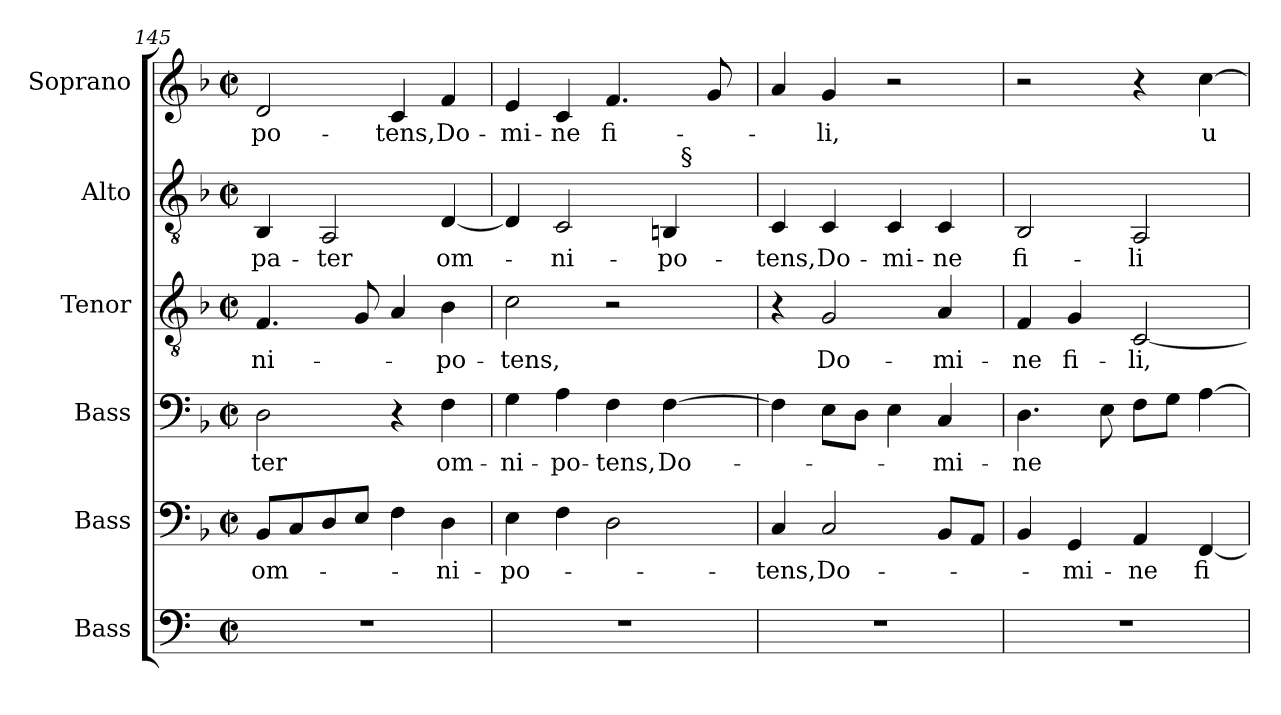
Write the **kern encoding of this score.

**kern	**kern	**text	**kern	**text	**kern	**text	**kern	**text	**kern	**text
*part6	*part5	*part5	*part4	*part4	*part3	*part3	*part2	*part2	*part1	*part1
*staff6	*staff5	*staff5	*staff4	*staff4	*staff3	*staff3	*staff2	*staff2	*staff1	*staff1
*I"Bass	*I"Bass	*	*I"Bass	*	*I"Tenor	*	*I"Alto	*	*I"Soprano	*
*I'B.	*I'B.	*	*I'B.	*	*I'T.	*	*I'A.	*	*I'S.	*
*clefF4	*clefF4	*	*clefF4	*	*clefGv2	*	*clefGv2	*	*clefG2	*
*	*	*	*	*	*ITrd7c12	*	*	*	*	*
*k[]	*k[b-]	*	*k[b-]	*	*k[b-]	*	*k[b-]	*	*k[b-]	*
*C:	*F:	*	*F:	*	*F:	*	*F:	*	*F:	*
*M2/2	*M2/2	*	*M2/2	*	*M2/2	*	*M2/2	*	*M2/2	*
*met(c|)	*met(c|)	*	*met(c|)	*	*met(c|)	*	*met(c|)	*	*met(c|)	*
=145	=145	=145	=145	=145	=145	=145	=145	=145	=145	=145
!	!	!LO:LY:b:color=#000000	!	!	!	!	!	!	!	!
!	!	!	!	!LO:LY:b:color=#000000	!	!	!	!	!	!
!	!	!	!	!	!	!LO:LY:b:color=#000000	!	!	!	!
!	!	!	!	!	!	!	!	!LO:LY:b:color=#000000	!	!
!	!	!	!	!	!	!	!	!	!	!LO:LY:b:color=#000000
1r	8BB-i/L	om-	2Di\	-ter	4.FFi/	-ni-	4BB-i/	pa-	2di/	-po-
.	8Ci/	.	.	.	.	.	.	.	.	.
!	!	!	!	!	!	!	!	!LO:LY:b:color=#000000	!	!
.	8Di/	.	.	.	.	.	2AAi/	-ter	.	.
.	8Ei/J	.	.	.	8GGi/	.	.	.	.	.
!	!	!	!	!	!	!	!	!	!	!LO:LY:b:color=#000000
.	4Fi\	.	4r	.	4AAi/	.	.	.	4ci/	-tens,
!	!	!LO:LY:b:color=#000000	!	!	!	!	!	!	!	!
!	!	!	!	!LO:LY:b:color=#000000	!	!	!	!	!	!
!	!	!	!	!	!	!LO:LY:b:color=#000000	!	!	!	!
!	!	!	!	!	!	!	!	!LO:LY:b:color=#000000	!	!
!	!	!	!	!	!	!	!	!	!	!LO:LY:b:color=#000000
.	4Di\	-ni-	4Fi\	om-	4BB-i\	-po-	[4Di/	om-	4fi/	Do-
=146	=146	=146	=146	=146	=146	=146	=146	=146	=146	=146
!	!	!LO:LY:b:color=#000000	!	!	!	!	!	!	!	!
!	!	!	!	!LO:LY:b:color=#000000	!	!	!	!	!	!
!	!	!	!	!	!	!LO:LY:b:color=#000000	!	!	!	!
!	!	!	!	!	!	!	!	!	!	!LO:LY:b:color=#000000
*	*	*	*	*	*	*	*^	*	*	*
1r	4Ei\	-po-	4Gi\	-ni-	2Ci\	-tens,	4Di/]	2ryy	.	4ei/	-mi-
!	!	!	!	!LO:LY:b:color=#000000	!	!	!	!	!	!	!
!	!	!	!	!	!	!	!	!	!LO:LY:b:color=#000000	!	!
!	!	!	!	!	!	!	!	!	!	!	!LO:LY:b:color=#000000
.	4Fi\	.	4Ai\	-po-	.	.	2Ci/	.	-ni-	4ci/	-ne
!	!	!	!	!LO:LY:b:color=#000000	!	!	!	!	!	!	!
!	!	!	!	!	!	!	!	!	!	!	!LO:LY:b:color=#000000
.	2Di\	.	4Fi\	-tens,	2r	.	.	4ryy	.	4.fi/	fi-
!	!	!	!	!LO:LY:b:color=#000000	!	!	!	!	!	!	!
!	!	!	!	!	!	!	!	!	!LO:LY:b:color=#000000	!	!
.	.	.	[4Fi\	Do-	.	.	4BBi/	32ryy	-po-	.	.
.	.	.	.	.	.	.	.	256ryy	.	.	.
!	!	!	!	!	!	!	!	!LO:TX:a:t=§	!	!	!
.	.	.	.	.	.	.	.	8ryy	.	.	.
.	.	.	.	.	.	.	.	.	.	8gi/	.
.	.	.	.	.	.	.	.	16ryy	.	.	.
.	.	.	.	.	.	.	.	64..ryy	.	.	.
*	*	*	*	*	*	*	*v	*v	*	*	*
=147	=147	=147	=147	=147	=147	=147	=147	=147	=147	=147
*	*	*	*	*	*	*	*^	*	*	*
!	!	!LO:LY:b:color=#000000	!	!	!	!	!	!	!	!	!
*	*	*	*	*	*	*	*v	*v	*	*	*
*	*	*	*	*	*	*	*^	*	*	*
!	!	!	!	!	!	!	!	!	!LO:LY:b:color=#000000	!	!
*	*	*	*	*	*	*	*v	*v	*	*	*
1r	4Ci/	-tens,	4Fi\]	.	4r	.	4Ci/	-tens,	4ai/	.
!	!	!LO:LY:b:color=#000000	!	!	!	!	!	!	!	!
!	!	!	!	!	!	!LO:LY:b:color=#000000	!	!	!	!
!	!	!	!	!	!	!	!	!LO:LY:b:color=#000000	!	!
!	!	!	!	!	!	!	!	!	!	!LO:LY:b:color=#000000
.	2Ci/	Do-	8Ei\L	.	2GGi/	Do-	4Ci/	Do-	4gi/	-li,
.	.	.	8Di\J	.	.	.	.	.	.	.
!	!	!	!	!	!	!	!	!LO:LY:b:color=#000000	!	!
.	.	.	4Ei\	.	.	.	4Ci/	-mi-	2r	.
!	!	!	!	!LO:LY:b:color=#000000	!	!	!	!	!	!
!	!	!	!	!	!	!LO:LY:b:color=#000000	!	!	!	!
!	!	!	!	!	!	!	!	!LO:LY:b:color=#000000	!	!
.	8BB-i/L	.	4Ci/	-mi-	4AAi/	-mi-	4Ci/	-ne	.	.
.	8AAi/J	.	.	.	.	.	.	.	.	.
=148	=148	=148	=148	=148	=148	=148	=148	=148	=148	=148
*	*^	*	*	*	*	*	*	*	*	*
!	!	!	!	!	!LO:LY:b:color=#000000	!	!	!	!	!	!
!	!	!	!	!	!	!	!LO:LY:b:color=#000000	!	!	!	!
!	!	!	!	!	!	!	!	!	!LO:LY:b:color=#000000	!	!
1r	4BB-i/	2.ryy	.	4.Di\	-ne	4FFi/	-ne	2BB-i/	fi-	2r	.
!	!	!	!LO:LY:b:color=#000000	!	!	!	!	!	!	!	!
!	!	!	!	!	!	!	!LO:LY:b:color=#000000	!	!	!	!
.	4GGi/	.	-mi-	.	.	4GGi/	fi-	.	.	.	.
.	.	.	.	8Ei\	.	.	.	.	.	.	.
!	!	!	!LO:LY:b:color=#000000	!	!	!	!	!	!	!	!
!	!	!	!	!	!	!	!LO:LY:b:color=#000000	!	!	!	!
!	!	!	!	!	!	!	!	!	!LO:LY:b:color=#000000	!	!
.	4AAi/	.	-ne	8Fi\L	.	[2CCi/	-li,	2AAi/	-li	4r	.
.	.	.	.	8Gi\J	.	.	.	.	.	.	.
!	!	!	!LO:LY:b:color=#000000	!	!	!	!	!	!	!	!
!	!	!	!	!	!	!	!	!	!	!	!LO:LY:b:color=#000000
.	[4FFi/	4ryy	fi-	[4Ai\	.	.	.	.	.	[4cci\	u-
*	*v	*v	*	*	*	*	*	*	*	*	*
=	=	=	=	=	=	=	=	=	=	=
*-	*-	*-	*-	*-	*-	*-	*-	*-	*-	*-
